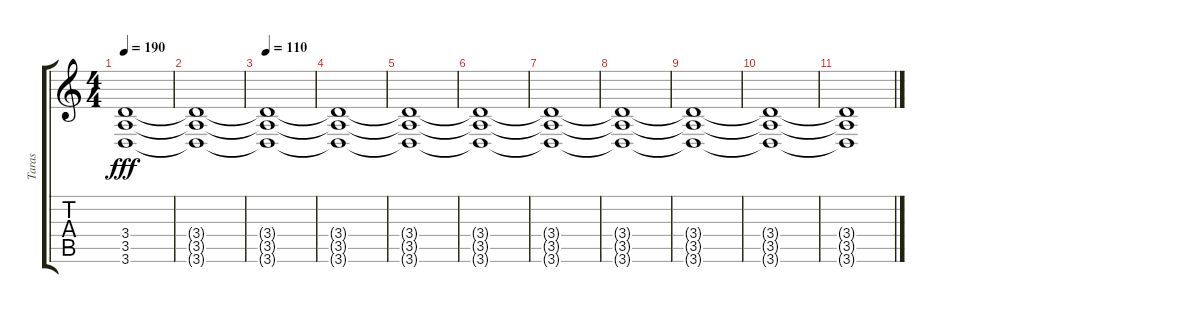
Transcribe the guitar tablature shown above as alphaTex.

\track ("Taras" "Taras") {instrument distortionguitar}
\staff {score tabs}
\tuning (Db4 Ab3 E3 B2 Gb2 B1) {hide}
\ts (4 4)
\tempo 190
\clef g2
\ks c
(3.4{t} 3.5{t} 3.6{t}).1{dy fff} |
(3.4{t} 3.5{t} 3.6{t}).1 |
\tempo 110
(3.4{t} 3.5{t} 3.6{t}).1 |
(3.4{t} 3.5{t} 3.6{t}).1 |
(3.4{t} 3.5{t} 3.6{t}).1 |
(3.4{t} 3.5{t} 3.6{t}).1 |
(3.4{t} 3.5{t} 3.6{t}).1{volume 0} |
(3.4{t} 3.5{t} 3.6{t}).1 |
(3.4{t} 3.5{t} 3.6{t}).1 |
(3.4{t} 3.5{t} 3.6{t}).1 |
(3.4{t} 3.5{t} 3.6{t}).1
